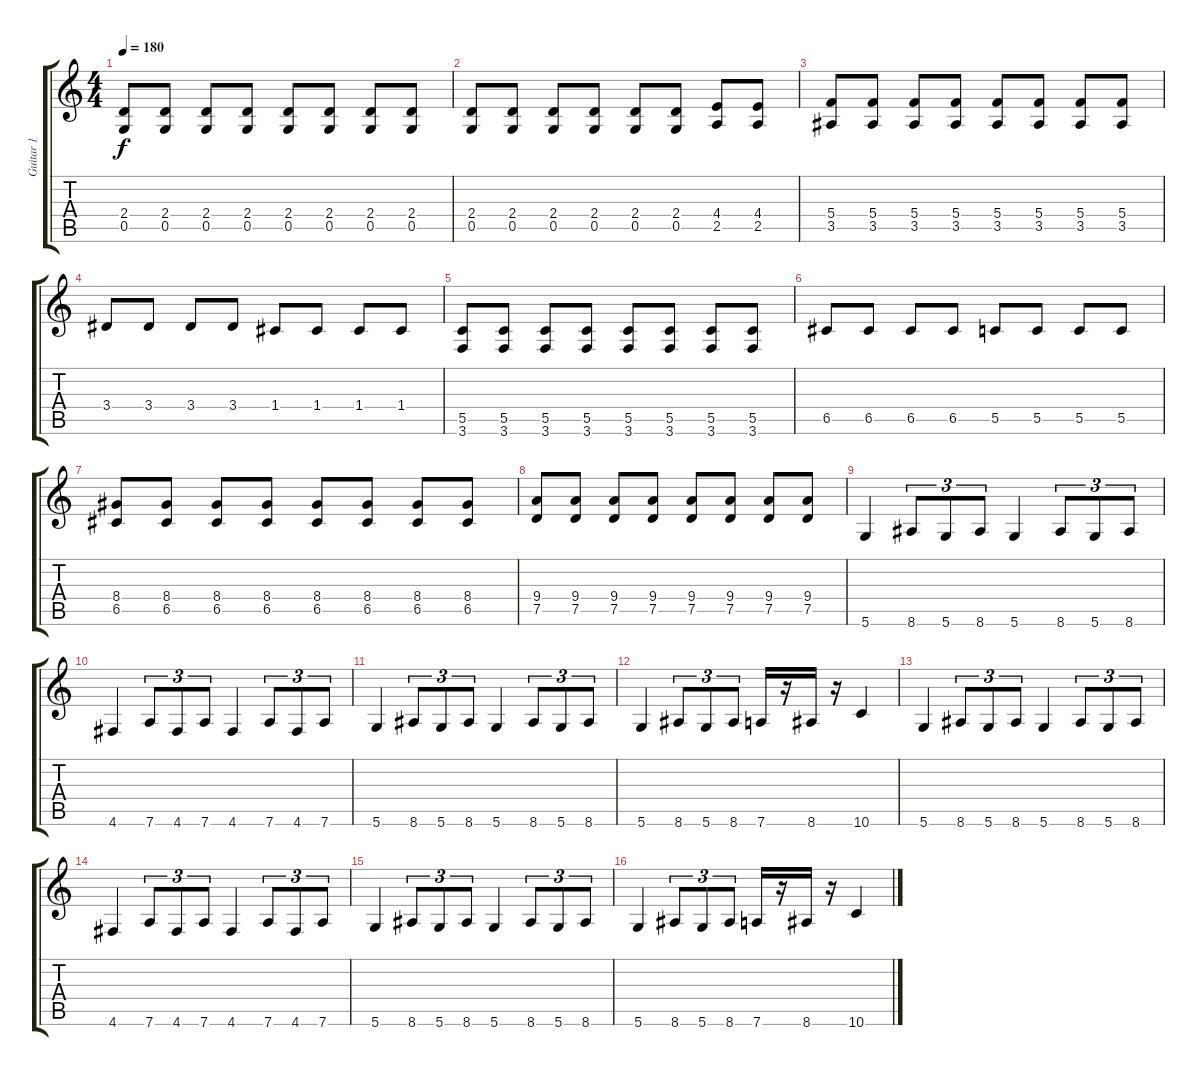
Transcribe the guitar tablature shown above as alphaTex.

\track ("Guitar 1" "Guitar 1") {instrument distortionguitar}
\staff {score tabs}
\tuning (D4 A3 F3 C3 G2 D2) {hide}
\ts (4 4)
\tempo 180
\clef g2
\ks c
(2.4 0.5).8{dy f} (2.4 0.5).8 (2.4 0.5).8 (2.4 0.5).8 (2.4 0.5).8 (2.4 0.5).8 (2.4 0.5).8 (2.4 0.5).8 |
(2.4 0.5).8 (2.4 0.5).8 (2.4 0.5).8 (2.4 0.5).8 (2.4 0.5).8 (2.4 0.5).8 (4.4 2.5).8 (4.4 2.5).8 |
(5.4 3.5).8 (5.4 3.5).8 (5.4 3.5).8 (5.4 3.5).8 (5.4 3.5).8 (5.4 3.5).8 (5.4 3.5).8 (5.4 3.5).8 |
3.4.8 3.4.8 3.4.8 3.4.8 1.4.8 1.4.8 1.4.8 1.4.8 |
(5.5 3.6).8 (5.5 3.6).8 (5.5 3.6).8 (5.5 3.6).8 (5.5 3.6).8 (5.5 3.6).8 (5.5 3.6).8 (5.5 3.6).8 |
6.5.8 6.5.8 6.5.8 6.5.8 5.5.8 5.5.8 5.5.8 5.5.8 |
(8.4 6.5).8 (8.4 6.5).8 (8.4 6.5).8 (8.4 6.5).8 (8.4 6.5).8 (8.4 6.5).8 (8.4 6.5).8 (8.4 6.5).8 |
(9.4 7.5).8 (9.4 7.5).8 (9.4 7.5).8 (9.4 7.5).8 (9.4 7.5).8 (9.4 7.5).8 (9.4 7.5).8 (9.4 7.5).8 |
5.6.4 8.6.8{tu (3 2)} 5.6.8{tu (3 2)} 8.6.8{tu (3 2)} 5.6.4 8.6.8{tu (3 2)} 5.6.8{tu (3 2)} 8.6.8{tu (3 2)} |
4.6.4 7.6.8{tu (3 2)} 4.6.8{tu (3 2)} 7.6.8{tu (3 2)} 4.6.4 7.6.8{tu (3 2)} 4.6.8{tu (3 2)} 7.6.8{tu (3 2)} |
5.6.4 8.6.8{tu (3 2)} 5.6.8{tu (3 2)} 8.6.8{tu (3 2)} 5.6.4 8.6.8{tu (3 2)} 5.6.8{tu (3 2)} 8.6.8{tu (3 2)} |
5.6.4 8.6.8{tu (3 2)} 5.6.8{tu (3 2)} 8.6.8{tu (3 2)} 7.6.16 r.16 8.6.16 r.16 10.6.4 |
5.6.4 8.6.8{tu (3 2)} 5.6.8{tu (3 2)} 8.6.8{tu (3 2)} 5.6.4 8.6.8{tu (3 2)} 5.6.8{tu (3 2)} 8.6.8{tu (3 2)} |
4.6.4 7.6.8{tu (3 2)} 4.6.8{tu (3 2)} 7.6.8{tu (3 2)} 4.6.4 7.6.8{tu (3 2)} 4.6.8{tu (3 2)} 7.6.8{tu (3 2)} |
5.6.4 8.6.8{tu (3 2)} 5.6.8{tu (3 2)} 8.6.8{tu (3 2)} 5.6.4 8.6.8{tu (3 2)} 5.6.8{tu (3 2)} 8.6.8{tu (3 2)} |
5.6.4 8.6.8{tu (3 2)} 5.6.8{tu (3 2)} 8.6.8{tu (3 2)} 7.6.16 r.16 8.6.16 r.16 10.6.4
